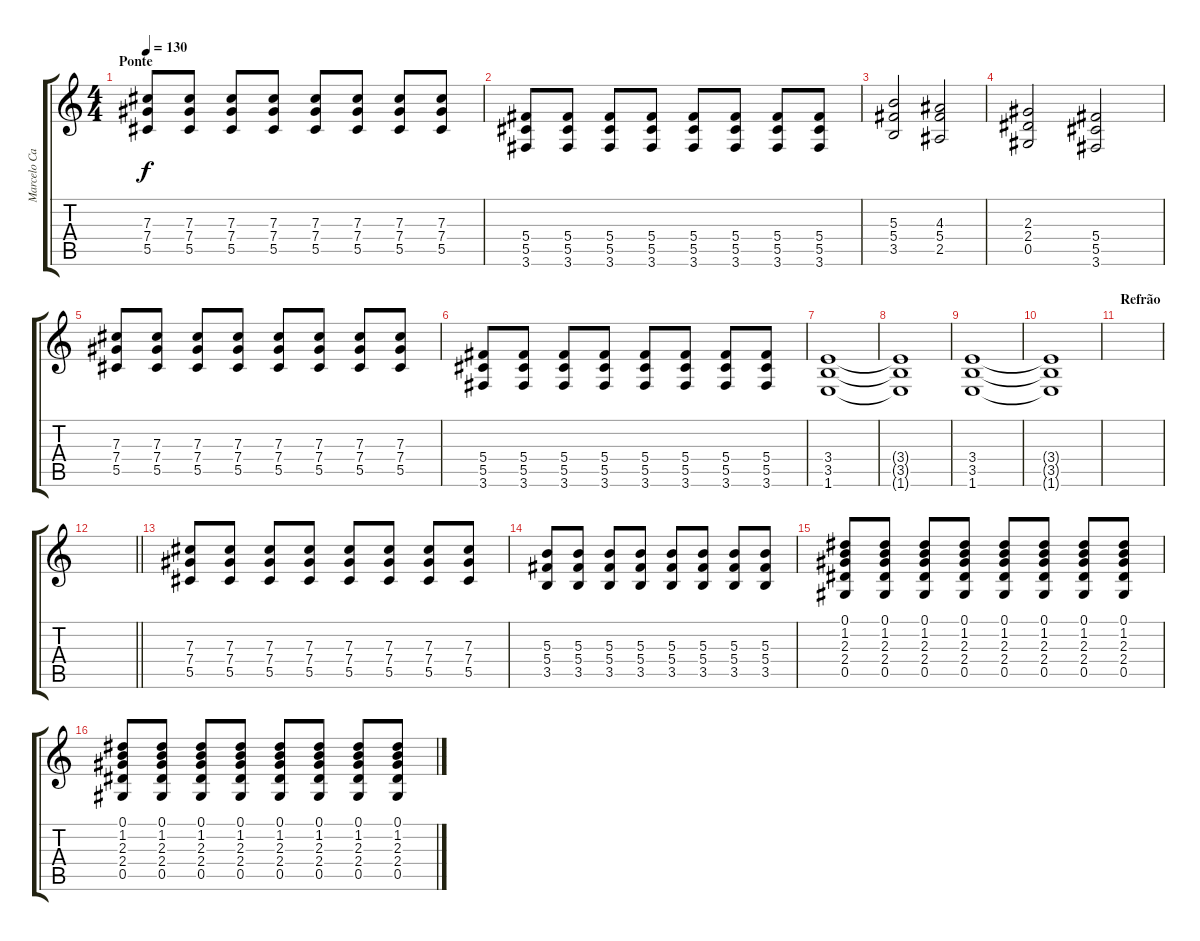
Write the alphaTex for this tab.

\track ("Marcelo Camelo (Guitarra)" "Marcelo Ca") {instrument electricguitarjazz}
\staff {score tabs}
\tuning (Eb4 Bb3 Gb3 Db3 Ab2 Eb2) {hide}
\ts (4 4)
\section ("" "Ponte")
\tempo 130
\clef g2
\ks c
(7.3 7.4 5.5).8{dy f} (7.3 7.4 5.5).8 (7.3 7.4 5.5).8 (7.3 7.4 5.5).8 (7.3 7.4 5.5).8 (7.3 7.4 5.5).8 (7.3 7.4 5.5).8 (7.3 7.4 5.5).8 |
(5.4 5.5 3.6).8 (5.4 5.5 3.6).8 (5.4 5.5 3.6).8 (5.4 5.5 3.6).8 (5.4 5.5 3.6).8 (5.4 5.5 3.6).8 (5.4 5.5 3.6).8 (5.4 5.5 3.6).8 |
(5.3 5.4 3.5).2 (4.3 5.4 2.5).2 |
(2.3 2.4 0.5).2 (5.4 5.5 3.6).2 |
(7.3 7.4 5.5).8 (7.3 7.4 5.5).8 (7.3 7.4 5.5).8 (7.3 7.4 5.5).8 (7.3 7.4 5.5).8 (7.3 7.4 5.5).8 (7.3 7.4 5.5).8 (7.3 7.4 5.5).8 |
(5.4 5.5 3.6).8 (5.4 5.5 3.6).8 (5.4 5.5 3.6).8 (5.4 5.5 3.6).8 (5.4 5.5 3.6).8 (5.4 5.5 3.6).8 (5.4 5.5 3.6).8 (5.4 5.5 3.6).8 |
(3.4 3.5 1.6).1 |
(3.4{t} 3.5{t} 1.6{t}).1 |
(3.4 3.5 1.6).1 |
(3.4{t} 3.5{t} 1.6{t}).1 |
\section ("" "Refrão")
|
\barLineRight lightlight
|
(7.3 7.4 5.5).8{volume 10 instrument overdrivenguitar} (7.3 7.4 5.5).8 (7.3 7.4 5.5).8 (7.3 7.4 5.5).8 (7.3 7.4 5.5).8 (7.3 7.4 5.5).8 (7.3 7.4 5.5).8 (7.3 7.4 5.5).8 |
(5.3 5.4 3.5).8 (5.3 5.4 3.5).8 (5.3 5.4 3.5).8 (5.3 5.4 3.5).8 (5.3 5.4 3.5).8 (5.3 5.4 3.5).8 (5.3 5.4 3.5).8 (5.3 5.4 3.5).8 |
(0.1 1.2 2.3 2.4 0.5).8 (0.1 1.2 2.3 2.4 0.5).8 (0.1 1.2 2.3 2.4 0.5).8 (0.1 1.2 2.3 2.4 0.5).8 (0.1 1.2 2.3 2.4 0.5).8 (0.1 1.2 2.3 2.4 0.5).8 (0.1 1.2 2.3 2.4 0.5).8 (0.1 1.2 2.3 2.4 0.5).8 |
(0.1 1.2 2.3 2.4 0.5).8 (0.1 1.2 2.3 2.4 0.5).8 (0.1 1.2 2.3 2.4 0.5).8 (0.1 1.2 2.3 2.4 0.5).8 (0.1 1.2 2.3 2.4 0.5).8 (0.1 1.2 2.3 2.4 0.5).8 (0.1 1.2 2.3 2.4 0.5).8 (0.1 1.2 2.3 2.4 0.5).8
